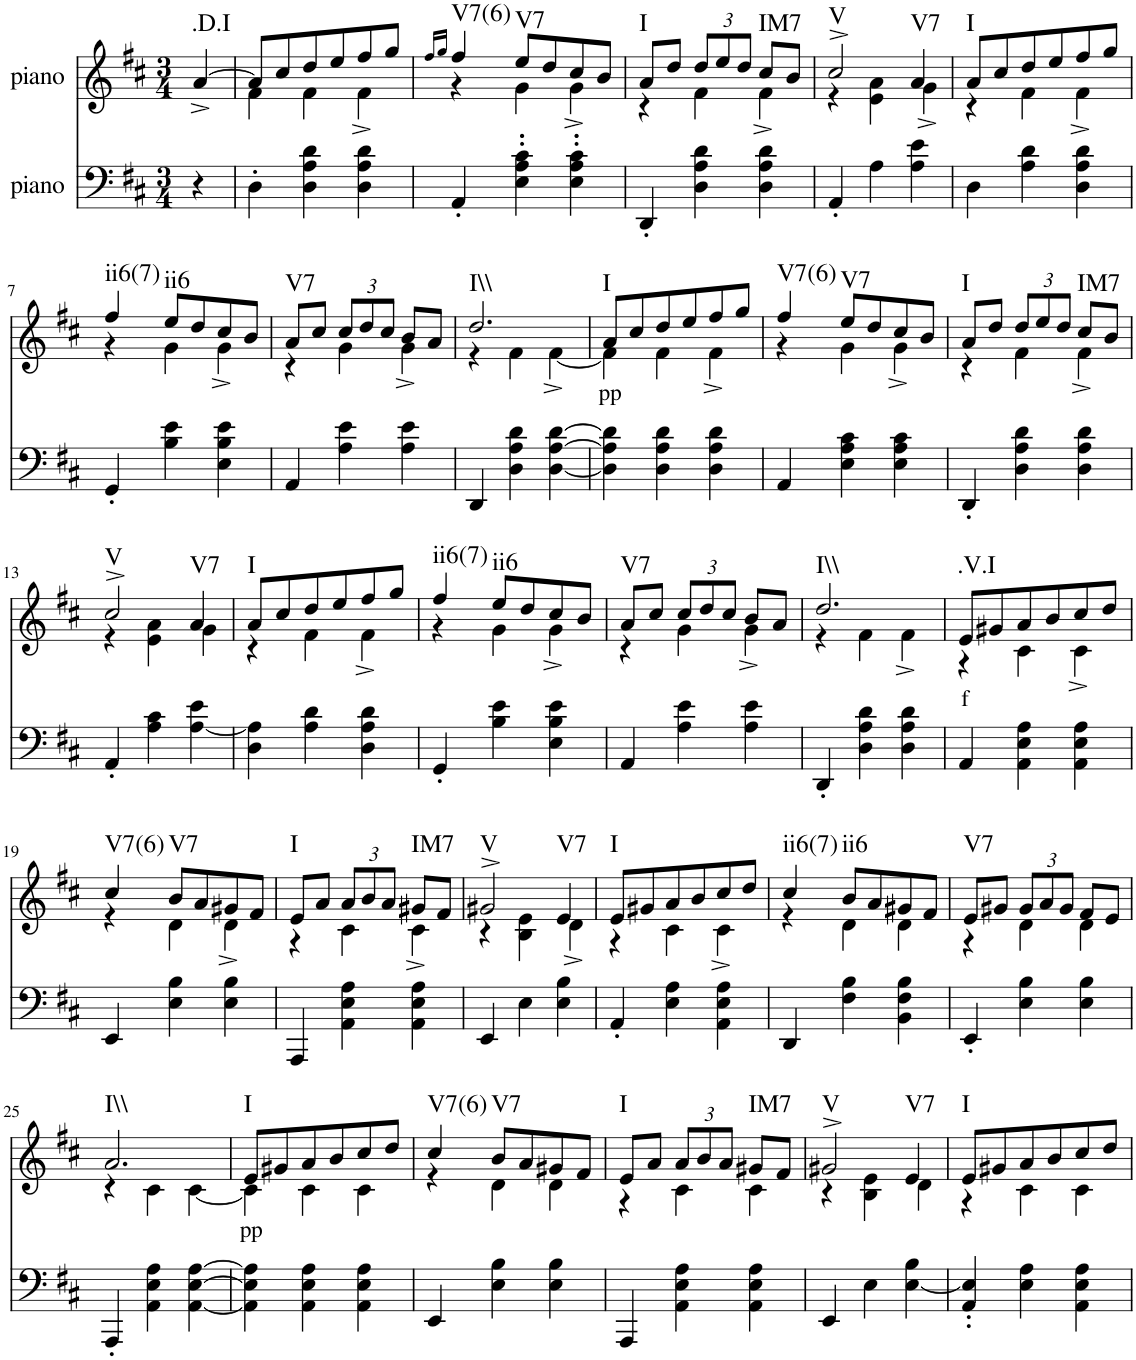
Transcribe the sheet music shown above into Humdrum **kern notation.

**kern	**kern	**text	**harte
*part2	*part1	*part1	*part1
*staff2	*staff1	*staff1	*
*I"piano	*I"piano	*	*
*I'Pno	*I'Pno	*	*
*clefF4	*clefG2	*	*
*k[f#c#]	*k[f#c#]	*	*
*D:	*D:	*	*
*M3/4	*M3/4	*	*
=1	=1	=1	=1
!	!	!	!LO:H:kt=.D.I
4r	[4a^/	.	N
=2	=2	=2	=2
*	*^	*	*
4D'\	8a/L]	4f#\	.	.
.	8cc#/	.	.	.
4D\ 4A\ 4d\	8dd/	4f#\	.	.
.	8ee/	.	.	.
4D\ 4A\ 4d\	8ff#/	4f#^\	.	.
.	8gg/J	.	.	.
=3	=3	=3	=3	=3
.	16qff#/LL	.	.	.
.	16qgg/JJ	.	.	.
!	!	!	!	!LO:H:kt=V7(6)
4AA'/	4ff#/	4r	.	N
!	!	!	!	!LO:H:kt=V7
4E\' 4A\' 4c#\'	8ee/L	4g\	.	N
.	8dd/	.	.	.
4E\' 4A\' 4c#\'	8cc#/	4g^\	.	.
.	8b/J	.	.	.
=4	=4	=4	=4	=4
!	!	!	!	!LO:H:kt=I
4DD'/	8a/L	4r	.	N
.	8dd/J	.	.	.
*	*Xbrackettup	*	*	*
4D\ 4A\ 4d\	12dd/L	4f#\	.	.
.	12ee/	.	.	.
.	12dd/J	.	.	.
!	!	!	!	!LO:H:kt=IM7
4D\ 4A\ 4d\	8cc#/L	4f#^\	.	N
.	8b/J	.	.	.
=5	=5	=5	=5	=5
!	!	!	!	!LO:H:kt=V
4AA'/	2cc#^/	4r	.	N
4A\	.	4e\ 4a\	.	.
!	!	!	!	!LO:H:kt=V7
4A\ 4e\	4a/	4g^\	.	N
=6	=6	=6	=6	=6
!	!	!	!	!LO:H:kt=I
4D\	8a/L	4r	.	N
.	8cc#/	.	.	.
4A\ 4d\	8dd/	4f#\	.	.
.	8ee/	.	.	.
4D\ 4A\ 4d\	8ff#/	4f#^\	.	.
.	8gg/J	.	.	.
!!LO:LB:g=z	!!
=7	=7	=7	=7	=7
!	!	!	!	!LO:H:kt=ii6(7)
4GG'/	4ff#/	4r	.	N
!	!	!	!	!LO:H:kt=ii6
4B\ 4e\	8ee/L	4g\	.	N
.	8dd/	.	.	.
4E\ 4B\ 4e\	8cc#/	4g^\	.	.
.	8b/J	.	.	.
=8	=8	=8	=8	=8
!	!	!	!	!LO:H:kt=V7
4AA/	8a/L	4r	.	N
.	8cc#/J	.	.	.
4A\ 4e\	12cc#/L	4g\	.	.
.	12dd/	.	.	.
.	12cc#/J	.	.	.
4A\ 4e\	8b/L	4g^\	.	.
.	8a/J	.	.	.
=9	=9	=9	=9	=9
!	!	!	!	!LO:H:kt=I\\
4DD/	2.dd/	4r	.	N
4D\ 4A\ 4d\	.	4f#\	.	.
[4D\ [4A\ [4d\	.	[4f#^\	.	.
=10	=10	=10	=10	=10
!	!	!	!LO:LY:b	!LO:H:kt=I
4D\] 4A\] 4d\]	8a/L	4f#\]	pp	N
.	8cc#/	.	.	.
4D\ 4A\ 4d\	8dd/	4f#\	.	.
.	8ee/	.	.	.
4D\ 4A\ 4d\	8ff#/	4f#^\	.	.
.	8gg/J	.	.	.
=11	=11	=11	=11	=11
!	!	!	!	!LO:H:kt=V7(6)
4AA/	4ff#/	4r	.	N
!	!	!	!	!LO:H:kt=V7
4E\ 4A\ 4c#\	8ee/L	4g\	.	N
.	8dd/	.	.	.
4E\ 4A\ 4c#\	8cc#/	4g^\	.	.
.	8b/J	.	.	.
=12	=12	=12	=12	=12
!	!	!	!	!LO:H:kt=I
4DD'/	8a/L	4r	.	N
.	8dd/J	.	.	.
4D\ 4A\ 4d\	12dd/L	4f#\	.	.
.	12ee/	.	.	.
.	12dd/J	.	.	.
!	!	!	!	!LO:H:kt=IM7
4D\ 4A\ 4d\	8cc#/L	4f#^\	.	N
.	8b/J	.	.	.
!!LO:LB:g=z	!!
=13	=13	=13	=13	=13
!	!	!	!	!LO:H:kt=V
4AA'/	2cc#^/	4r	.	N
4A\ 4c#\	.	4e\ 4a\	.	.
!	!	!	!	!LO:H:kt=V7
[4A\ 4e\	4a/	4g\	.	N
=14	=14	=14	=14	=14
!	!	!	!	!LO:H:kt=I
4D\ 4A\]	8a/L	4r	.	N
.	8cc#/	.	.	.
4A\ 4d\	8dd/	4f#\	.	.
.	8ee/	.	.	.
4D\ 4A\ 4d\	8ff#/	4f#^\	.	.
.	8gg/J	.	.	.
=15	=15	=15	=15	=15
!	!	!	!	!LO:H:kt=ii6(7)
4GG'/	4ff#/	4r	.	N
!	!	!	!	!LO:H:kt=ii6
4B\ 4e\	8ee/L	4g\	.	N
.	8dd/	.	.	.
4E\ 4B\ 4e\	8cc#/	4g^\	.	.
.	8b/J	.	.	.
=16	=16	=16	=16	=16
!	!	!	!	!LO:H:kt=V7
4AA/	8a/L	4r	.	N
.	8cc#/J	.	.	.
4A\ 4e\	12cc#/L	4g\	.	.
.	12dd/	.	.	.
.	12cc#/J	.	.	.
4A\ 4e\	8b/L	4g^\	.	.
.	8a/J	.	.	.
=17	=17	=17	=17	=17
!	!	!	!	!LO:H:kt=I\\
4DD'/	2.dd/	4r	.	N
4D\ 4A\ 4d\	.	4f#\	.	.
4D\ 4A\ 4d\	.	4f#^\	.	.
=18	=18	=18	=18	=18
!	!	!	!LO:LY:b	!LO:H:kt=.V.I
4AA/	8e/L	4r	f	N
.	8g#X/	.	.	.
4AA\ 4E\ 4A\	8a/	4c#\	.	.
.	8b/	.	.	.
4AA\ 4E\ 4A\	8cc#/	4c#^\	.	.
.	8dd/J	.	.	.
!!LO:LB:g=z	!!
=19	=19	=19	=19	=19
!	!	!	!	!LO:H:kt=V7(6)
4EE/	4cc#/	4r	.	N
!	!	!	!	!LO:H:kt=V7
4E\ 4B\	8b/L	4d\	.	N
.	8a/	.	.	.
4E\ 4B\	8g#X/	4d^\	.	.
.	8f#/J	.	.	.
=20	=20	=20	=20	=20
!	!	!	!	!LO:H:kt=I
4AAA/	8e/L	4r	.	N
.	8a/J	.	.	.
4AA\ 4E\ 4A\	12a/L	4c#\	.	.
.	12b/	.	.	.
.	12a/J	.	.	.
!	!	!	!	!LO:H:kt=IM7
4AA\ 4E\ 4A\	8g#X/L	4c#^\	.	N
.	8f#/J	.	.	.
=21	=21	=21	=21	=21
!	!	!	!	!LO:H:kt=V
4EE/	2g#X^/	4r	.	N
4E\	.	4B\ 4e\	.	.
!	!	!	!	!LO:H:kt=V7
4E\ 4B\	4e/	4d^\	.	N
=22	=22	=22	=22	=22
!	!	!	!	!LO:H:kt=I
4AA'/	8e/L	4r	.	N
.	8g#X/	.	.	.
4E\ 4A\	8a/	4c#\	.	.
.	8b/	.	.	.
4AA\ 4E\ 4A\	8cc#/	4c#^\	.	.
.	8dd/J	.	.	.
=23	=23	=23	=23	=23
!	!	!	!	!LO:H:kt=ii6(7)
4DD/	4cc#/	4r	.	N
!	!	!	!	!LO:H:kt=ii6
4F#\ 4B\	8b/L	4d\	.	N
.	8a/	.	.	.
4BB\ 4F#\ 4B\	8g#X/	4d\	.	.
.	8f#/J	.	.	.
=24	=24	=24	=24	=24
!	!	!	!	!LO:H:kt=V7
4EE'/	8e/L	4r	.	N
.	8g#X/J	.	.	.
4E\ 4B\	12g#/L	4d\	.	.
.	12a/	.	.	.
.	12g#/J	.	.	.
4E\ 4B\	8f#/L	4d\	.	.
.	8e/J	.	.	.
!!LO:LB:g=z	!!
=25	=25	=25	=25	=25
!	!	!	!	!LO:H:kt=I\\
4AAA'/	2.a/	4r	.	N
4AA\ 4E\ 4A\	.	4c#\	.	.
[4AA\ [4E\ [4A\	.	[4c#\	.	.
=26	=26	=26	=26	=26
!	!	!	!LO:LY:b	!LO:H:kt=I
4AA\] 4E\] 4A\]	8e/L	4c#\]	pp	N
.	8g#X/	.	.	.
4AA\ 4E\ 4A\	8a/	4c#\	.	.
.	8b/	.	.	.
4AA\ 4E\ 4A\	8cc#/	4c#\	.	.
.	8dd/J	.	.	.
=27	=27	=27	=27	=27
!	!	!	!	!LO:H:kt=V7(6)
4EE/	4cc#/	4r	.	N
!	!	!	!	!LO:H:kt=V7
4E\ 4B\	8b/L	4d\	.	N
.	8a/	.	.	.
4E\ 4B\	8g#X/	4d\	.	.
.	8f#/J	.	.	.
=28	=28	=28	=28	=28
!	!	!	!	!LO:H:kt=I
4AAA/	8e/L	4r	.	N
.	8a/J	.	.	.
4AA\ 4E\ 4A\	12a/L	4c#\	.	.
.	12b/	.	.	.
.	12a/J	.	.	.
!	!	!	!	!LO:H:kt=IM7
4AA\ 4E\ 4A\	8g#X/L	4c#\	.	N
.	8f#/J	.	.	.
=29	=29	=29	=29	=29
!	!	!	!	!LO:H:kt=V
4EE/	2g#X^/	4r	.	N
4E\	.	4B\ 4e\	.	.
!	!	!	!	!LO:H:kt=V7
[4E\ 4B\	4e/	4d\	.	N
=30	=30	=30	=30	=30
!	!	!	!	!LO:H:kt=I
4AA/' 4E/]'	8e/L	4r	.	N
.	8g#X/	.	.	.
4E\ 4A\	8a/	4c#\	.	.
.	8b/	.	.	.
4AA\ 4E\ 4A\	8cc#/	4c#\	.	.
.	8dd/J	.	.	.
*	*v	*v	*	*
=	=	=	=
*-	*-	*-	*-
